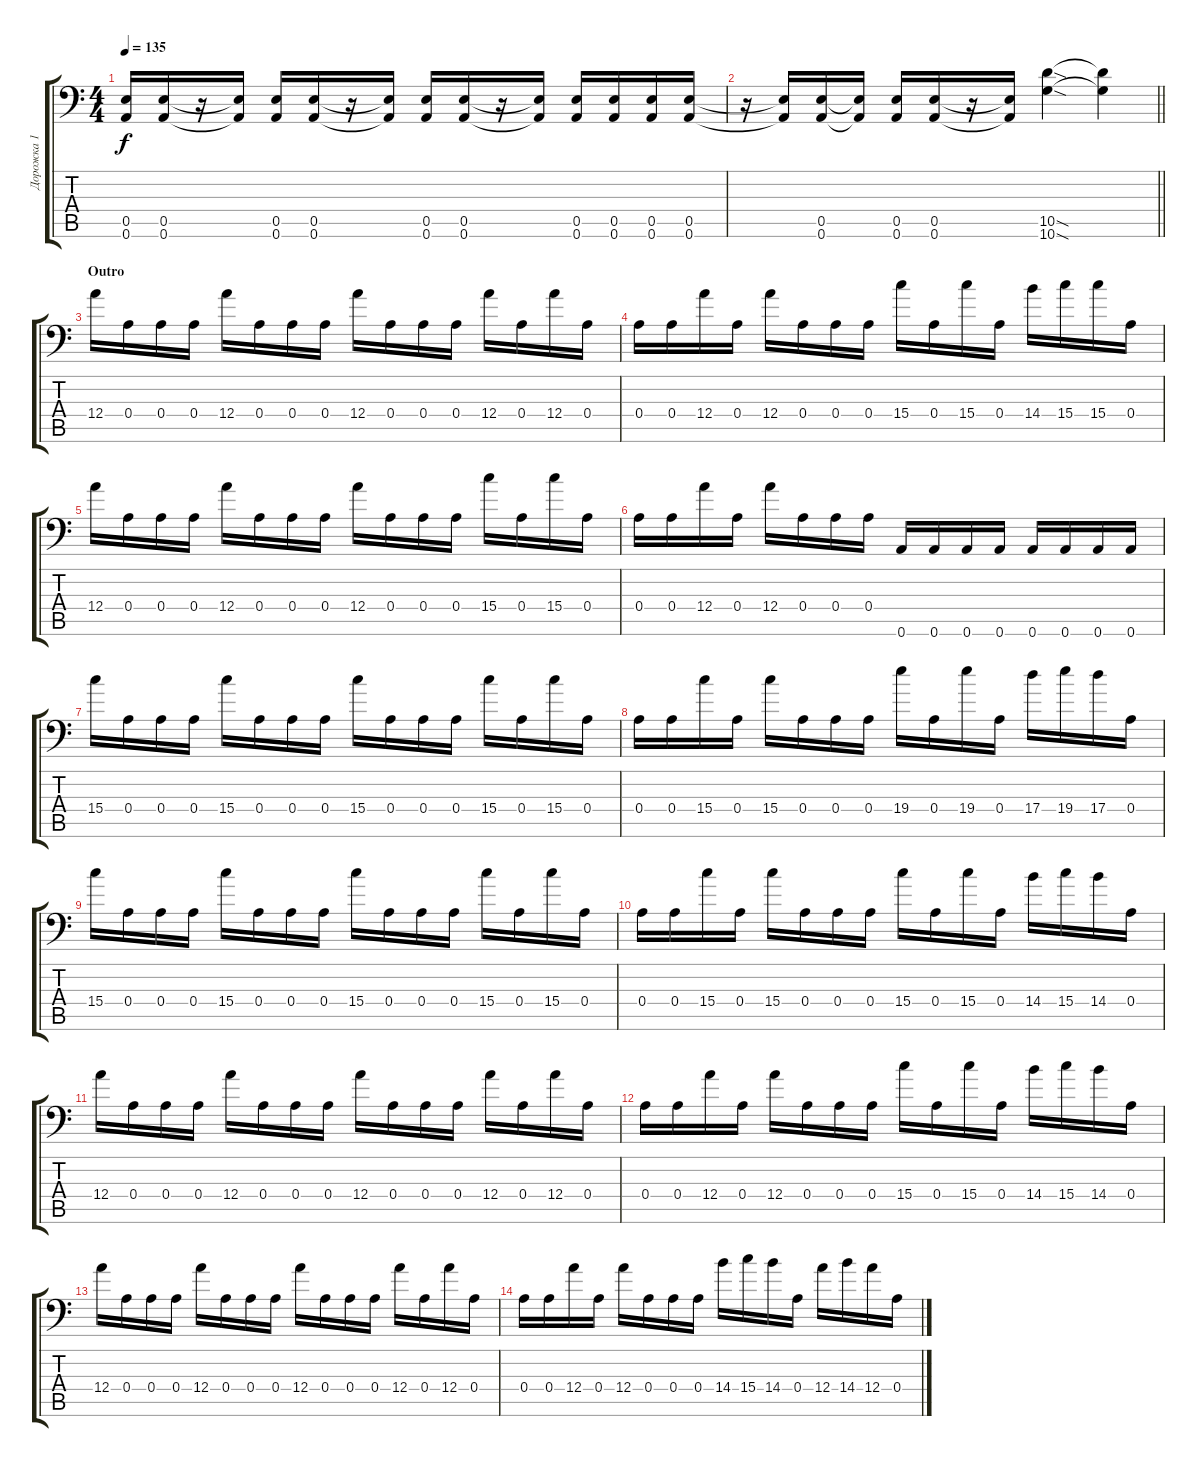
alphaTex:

\track ("Дорожка 1" "Дорожка 1") {instrument distortionguitar}
\staff {score tabs}
\tuning (B3 Gb3 D3 A2 E2 A1) {hide}
\ts (4 4)
\tempo 135
\clef f4
\ks c
(0.5 0.6).16{dy f} (0.5 0.6).16 r.16 (0.5{t} 0.6{t}).16 (0.5 0.6).16 (0.5 0.6).16 r.16 (0.5{t} 0.6{t}).16 (0.5 0.6).16 (0.5 0.6).16 r.16 (0.5{t} 0.6{t}).16 (0.5 0.6).16 (0.5 0.6).16 (0.5 0.6).16 (0.5 0.6).16 |
\barLineRight lightlight
r.16 (0.5{t} 0.6{t}).16 (0.5 0.6).16 (0.5{t} 0.6{t}).16 (0.5 0.6).16 (0.5 0.6).16 r.16 (0.5{t} 0.6{t}).16 (10.5{sod} 10.6{sod}).4 (10.5{t} 10.6{t}).4 |
\section ("" "Outro")
12.4.16{balance 8} 0.4.16 0.4.16 0.4.16 12.4.16 0.4.16 0.4.16 0.4.16 12.4.16 0.4.16 0.4.16 0.4.16 12.4.16 0.4.16 12.4.16 0.4.16 |
0.4.16 0.4.16 12.4.16 0.4.16 12.4.16 0.4.16 0.4.16 0.4.16 15.4.16 0.4.16 15.4.16 0.4.16 14.4.16 15.4.16 15.4.16 0.4.16 |
12.4.16 0.4.16 0.4.16 0.4.16 12.4.16 0.4.16 0.4.16 0.4.16 12.4.16 0.4.16 0.4.16 0.4.16 15.4.16 0.4.16 15.4.16 0.4.16 |
0.4.16 0.4.16 12.4.16 0.4.16 12.4.16 0.4.16 0.4.16 0.4.16 0.6.16 0.6.16 0.6.16 0.6.16 0.6.16 0.6.16 0.6.16 0.6.16 |
15.4.16 0.4.16 0.4.16 0.4.16 15.4.16 0.4.16 0.4.16 0.4.16 15.4.16 0.4.16 0.4.16 0.4.16 15.4.16 0.4.16 15.4.16 0.4.16 |
0.4.16 0.4.16 15.4.16 0.4.16 15.4.16 0.4.16 0.4.16 0.4.16 19.4.16 0.4.16 19.4.16 0.4.16 17.4.16 19.4.16 17.4.16 0.4.16 |
15.4.16 0.4.16 0.4.16 0.4.16 15.4.16 0.4.16 0.4.16 0.4.16 15.4.16 0.4.16 0.4.16 0.4.16 15.4.16 0.4.16 15.4.16 0.4.16 |
0.4.16 0.4.16 15.4.16 0.4.16 15.4.16 0.4.16 0.4.16 0.4.16 15.4.16 0.4.16 15.4.16 0.4.16 14.4.16 15.4.16 14.4.16 0.4.16 |
12.4.16 0.4.16 0.4.16 0.4.16 12.4.16 0.4.16 0.4.16 0.4.16 12.4.16 0.4.16 0.4.16 0.4.16 12.4.16 0.4.16 12.4.16 0.4.16 |
0.4.16 0.4.16 12.4.16 0.4.16 12.4.16 0.4.16 0.4.16 0.4.16 15.4.16 0.4.16 15.4.16 0.4.16 14.4.16 15.4.16 14.4.16 0.4.16 |
12.4.16 0.4.16 0.4.16 0.4.16 12.4.16 0.4.16 0.4.16 0.4.16 12.4.16 0.4.16 0.4.16 0.4.16 12.4.16 0.4.16 12.4.16 0.4.16 |
0.4.16 0.4.16 12.4.16 0.4.16 12.4.16 0.4.16 0.4.16 0.4.16 14.4.16 15.4.16 14.4.16 0.4.16 12.4.16 14.4.16 12.4.16 0.4.16
